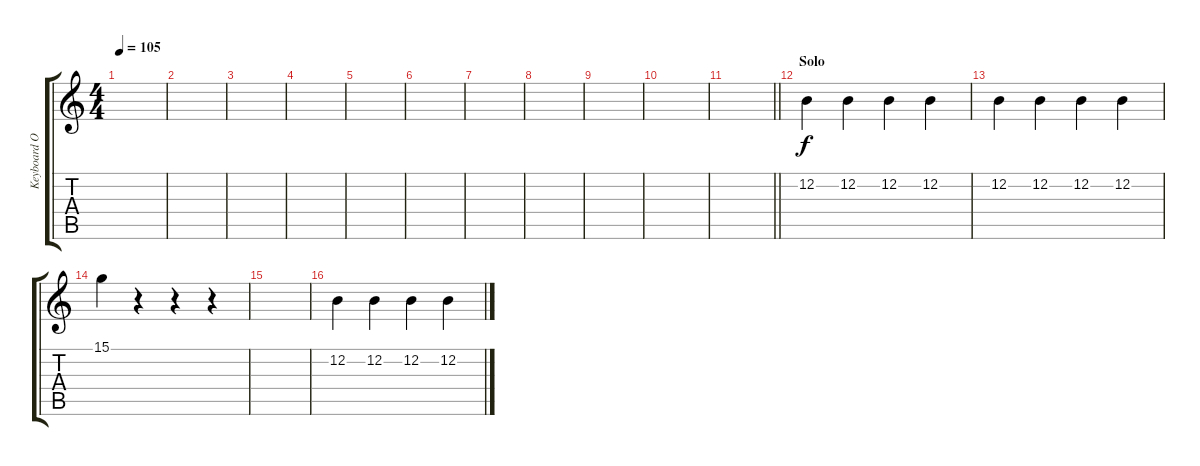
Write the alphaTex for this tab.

\track ("Keyboard Overdub Notes" "Keyboard O") {instrument acousticgrandpiano}
\staff {score tabs}
\tuning (E4 B3 G3 D3 A2 E2) {hide}
\ts (4 4)
\tempo 105
\clef g2
\ks c
|
|
|
|
|
|
|
|
|
|
\barLineRight lightlight
|
\section ("" "Solo")
12.2.4 12.2.4 12.2.4 12.2.4 |
12.2.4 12.2.4 12.2.4 12.2.4 |
15.1.4 r.4 r.4 r.4 |
|
12.2.4 12.2.4 12.2.4 12.2.4
